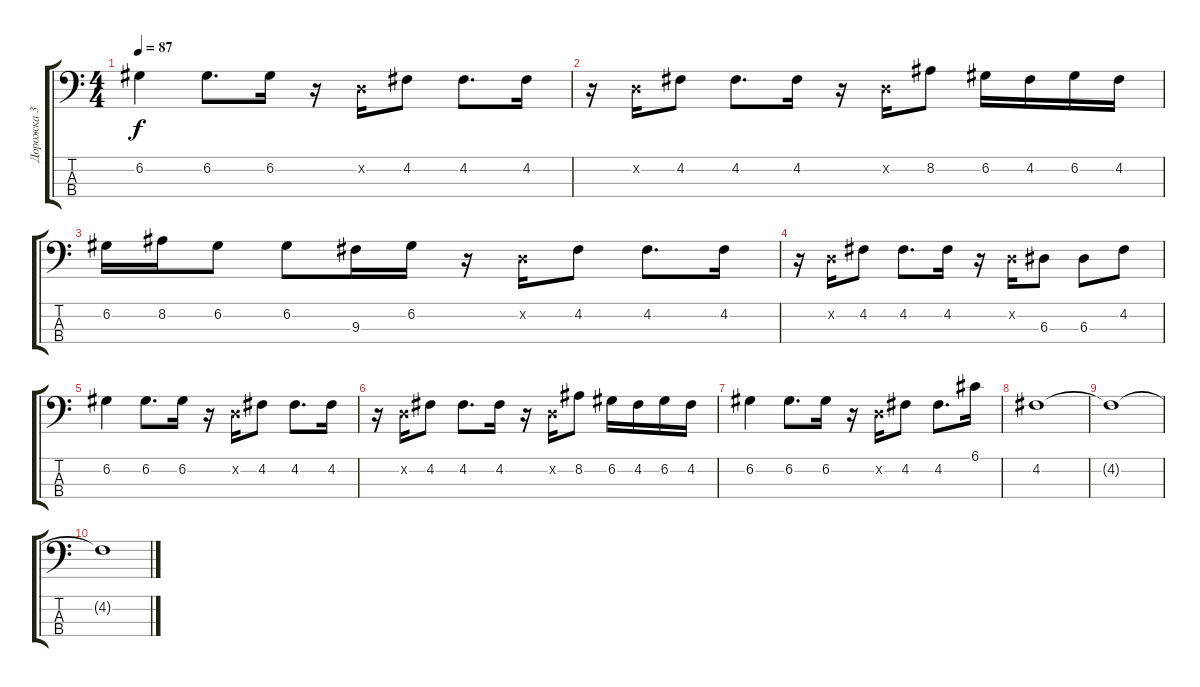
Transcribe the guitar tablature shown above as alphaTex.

\track ("Дорожка 3" "Дорожка 3") {instrument electricbassfinger}
\staff {score tabs}
\tuning (G2 D2 A1 E1) {hide}
\ts (4 4)
\tempo 87
\clef f4
\ks c
6.2.4{dy f} 6.2.8{d} 6.2.16 r.16 0.2{x}.16 4.2.8 4.2.8{d} 4.2.16 |
r.16 0.2{x}.16 4.2.8 4.2.8{d} 4.2.16 r.16 0.2{x}.16 8.2.8 6.2.16 4.2.16 6.2.16 4.2.16 |
6.2.16 8.2.16 6.2.8 6.2.8 9.3.16 6.2.16 r.16 0.2{x}.16 4.2.8 4.2.8{d} 4.2.16 |
r.16 0.2{x}.16 4.2.8 4.2.8{d} 4.2.16 r.16 0.2{x}.16 6.3.8 6.3.8 4.2.8 |
6.2.4 6.2.8{d} 6.2.16 r.16 0.2{x}.16 4.2.8 4.2.8{d} 4.2.16 |
r.16 0.2{x}.16 4.2.8 4.2.8{d} 4.2.16 r.16 0.2{x}.16 8.2.8 6.2.16 4.2.16 6.2.16 4.2.16 |
6.2.4 6.2.8{d} 6.2.16 r.16 0.2{x}.16 4.2.8 4.2.8{d} 6.1.16 |
4.2.1 |
4.2{t}.1 |
4.2{t}.1
